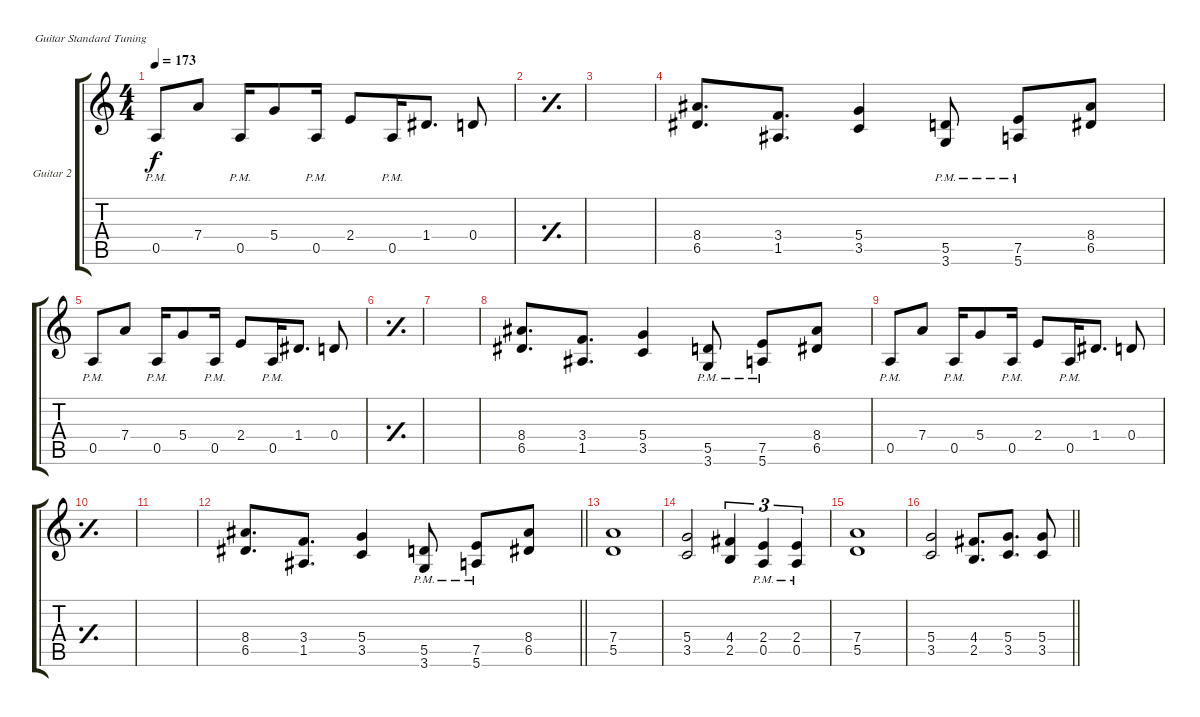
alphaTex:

\bracketExtendMode groupsimilarinstruments
\firstSystemTrackNameOrientation horizontal
\otherSystemsTrackNameOrientation horizontal
\track ("Guitar 2" "Guitar 2") {instrument distortionguitar}
\staff {score tabs}
\tuning (E4 B3 G3 D3 A2 E2)
\ts (4 4)
\tempo 173
\clef g2
\ks c
0.5{pm}.8{dy f} 7.4.8 0.5{pm}.16 5.4.8 0.5{pm}.16 2.4.8 0.5{pm}.16 1.4.8{d} 0.4.8 |
\simile simple
|
|
\simile none
(8.4 6.5).8{d} (3.4 1.5).8{d} (5.4 3.5).4 (5.5{pm} 3.6{pm}).8 (7.5{pm} 5.6{pm}).8 (8.4 6.5).8 |
0.5{pm}.8 7.4.8 0.5{pm}.16 5.4.8 0.5{pm}.16 2.4.8 0.5{pm}.16 1.4.8{d} 0.4.8 |
\simile simple
|
|
\simile none
(8.4 6.5).8{d} (3.4 1.5).8{d} (5.4 3.5).4 (5.5{pm} 3.6{pm}).8 (7.5{pm} 5.6{pm}).8 (8.4 6.5).8 |
0.5{pm}.8 7.4.8 0.5{pm}.16 5.4.8 0.5{pm}.16 2.4.8 0.5{pm}.16 1.4.8{d} 0.4.8 |
\simile simple
|
|
\simile none
\barLineRight lightlight
(8.4 6.5).8{d} (3.4 1.5).8{d} (5.4 3.5).4 (5.5{pm} 3.6{pm}).8 (7.5{pm} 5.6{pm}).8 (8.4 6.5).8 |
(7.4 5.5).1 |
(5.4 3.5).2 (4.4 2.5).4{tu (3 2)} (2.4{pm} 0.5{pm}).4{tu (3 2)} (2.4{pm} 0.5{pm}).4{tu (3 2)} |
(7.4 5.5).1 |
\barLineRight lightlight
(5.4 3.5).2 (4.4 2.5).8{d} (5.4 3.5).8{d} (5.4 3.5).8
